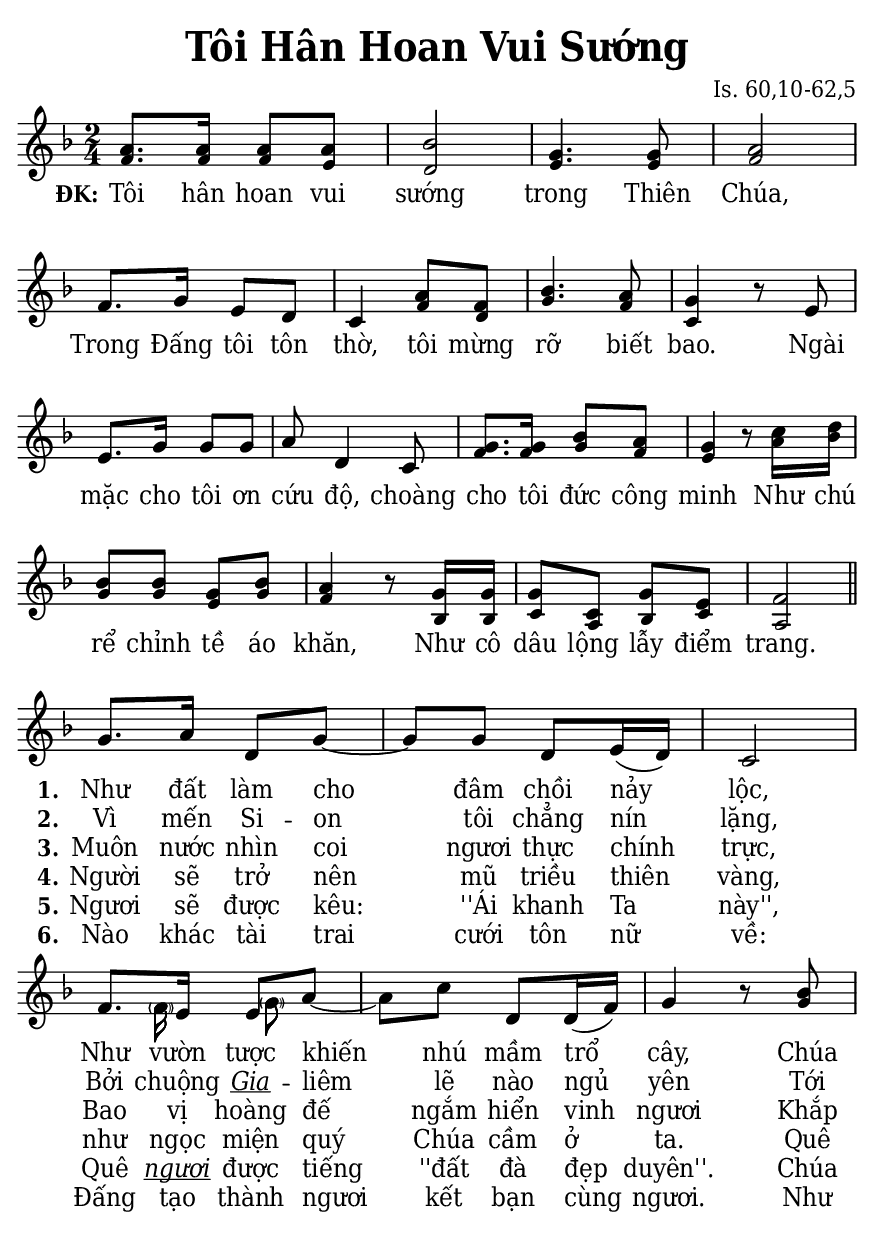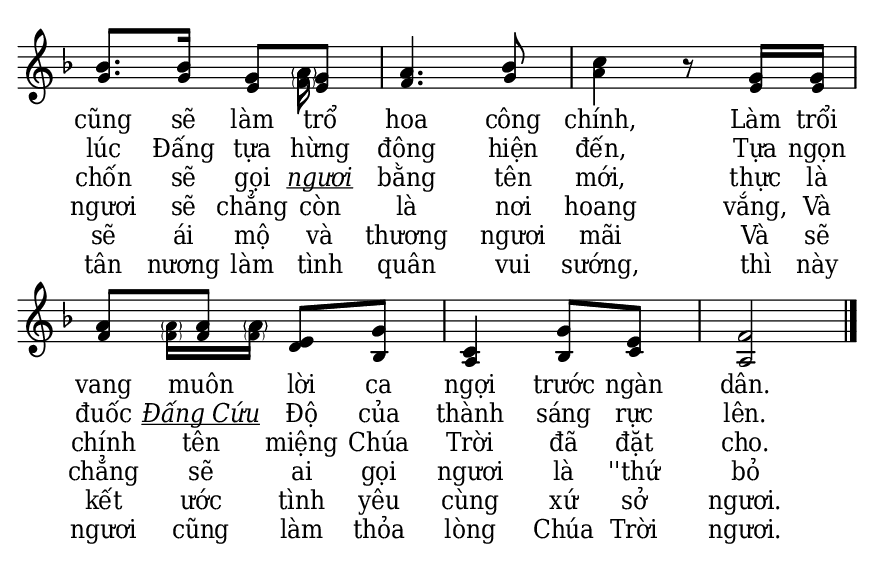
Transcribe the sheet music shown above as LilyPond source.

% Cài đặt chung\
\version "2.22.1"
\include "english.ly"

\header {
  title = \markup { \fontsize #1 "Tôi Hân Hoan Vui Sướng" }
  composer = "Is. 60,10-62,5"
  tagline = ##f
}

% Nhạc phiên khúc
nhacPhienKhucSop = \relative c'' {
  a8. a16 a8 a |
  bf2 |
  g4. g8 |
  a2 |
  f8. g16 e8 d |
  c4 a'8 f |
  bf4. a8 |
  g4 r8 e |
  e8. g16 g8 g |
  a d,4 c8 |
  g'8. g16 bf8 a |
  g4 r8 c16 d |
  bf8 bf g bf |
  a4 r8 g16 g |
  g8 c, g' e |
  f2 \bar "||"
  
  g8. a16 d,8 g ~ |
  g g d e16 (d) |
  c2 |
  f8.
  <<
    {
      \voiceOne
      e16
    }
    \new Voice = "beSop" {
      \voiceTwo
      \stemDown
      \once \override NoteColumn.force-hshift = #-1.2
      \parenthesize
      f16
    }
  >>
  \oneVoice
  <<
    {
      \voiceOne
      e8
    }
    \new Voice = "beSop" {
      \voiceTwo
      \stemDown
      \once \override NoteColumn.force-hshift = #1.6
      \parenthesize
      g8
    }
  >>
  \oneVoice
  a ~ |
  a c d, d16 (f) |
  g4 r8 bf |
  bf8. bf16 g8
  <<
    {
      \voiceOne
      g8
    }
    \new Voice = "beSop" {
      \voiceTwo
      \stemDown
      \once \override NoteColumn.force-hshift = #-1.2
      \parenthesize
      a8
    }
  >>
  \oneVoice
  a4. bf8 |
  c4 r8 g16 g |
  a8
  <<
    {
      \voiceOne
      a8
    }
    \new Voice = "splitpart" {
      \voiceTwo
      \once \override NoteColumn.force-hshift = #-2.7
      \tweak font-size #-2
      \parenthesize
      a16
      \once \override NoteColumn.force-hshift = #0.5
      %\tweak font-size #-2
      \parenthesize
      a16
    }
  >>
  \oneVoice
  e8 g |
  c,4 g'8 e |
  f2 \bar "|."
}

nhacPhienKhucAlto = \relative c' {
  f8. f16 f8 e |
  d2 |
  e4. e8 |
  f2 |
  f8. g16 e8 d |
  c4 f8 d |
  g4. f8 |
  c4 r8 e |
  e8. g16 g8 g |
  a d,4 c8 |
  f8. f16 g8 f |
  e4 r8 a16 bf |
  g8 g e g |
  f4 r8 bf,16 bf |
  c8 a bf c |
  a2 |
  
  g'8. a16 d,8 g ~ |
  g g d e16 (d) |
  c2 |
  f8.
  <<
    {
      \voiceOne
      e16
    }
    \new Voice = "beSop" {
      \voiceTwo
      \stemDown
      \once \override NoteColumn.force-hshift = #-1.2
      \parenthesize
      f16
    }
  >>
  \oneVoice
  <<
    {
      \voiceOne
      e8
    }
    \new Voice = "beSop" {
      \voiceTwo
      \stemDown
      \once \override NoteColumn.force-hshift = #1.6
      \parenthesize
      g8
    }
  >>
  \oneVoice
  a ~ |
  a c d, d16 (f) |
  g4 r8 g |
  g8. g16 e8
  <<
    {
      \voiceOne
      e8
    }
    \new Voice = "beSop" {
      \voiceTwo
      \stemDown
      \once \override NoteColumn.force-hshift = #-1.2
      \parenthesize
      f8
    }
  >>
  \oneVoice
  f4. g8 |
  a4 r8 e16 e |
  f8
  <<
    {
      \voiceOne
      f8
    }
    \new Voice = "splitpart" {
      \voiceTwo
      \once \override Beam.transparent = ##t
      \once \override Stem.transparent = ##t
      \once \override NoteColumn.force-hshift = #-2.7
      \tweak font-size #-2
      \parenthesize
      f16
      \once \override Beam.transparent = ##t
      \once \override Stem.transparent = ##t
      \once \override NoteColumn.force-hshift = #0.5
      \tweak font-size #-2
      \parenthesize
      f16
    }
  >>
  \oneVoice
  d8 bf |
  a4 bf8 c |
  a2
}

% Lời phiên khúc
loiPhienKhucSop = \lyrics {
  \set stanza = "ĐK:"
  Tôi hân hoan vui sướng trong Thiên Chúa,
  Trong Đấng tôi tôn thờ,
  tôi mừng rỡ biết bao.
  Ngài mặc cho tôi ơn cứu độ,
  choàng cho tôi đức công minh
  Như chú rể chỉnh tề áo khăn,
  Như cô dâu lộng lẫy điểm trang.
  <<
    {
      \set stanza = "1."
      Như đất làm cho đâm chồi nảy lộc,
      Như vườn tược khiến nhú mầm trổ cây,
      Chúa cũng sẽ làm trổ hoa công chính,
      Làm trổi vang muôn lời ca ngợi trước ngàn dân.
    }
    \new Lyrics {
	    \set associatedVoice = "beSop"
	    \set stanza = "2."
	    Vì mến Si -- on tôi chẳng nín lặng,
	    Bởi chuộng \markup { \italic \underline "Gia" }
	    -- liêm lẽ nào ngủ yên
	    Tới lúc Đấng tựa hừng đông hiện đến,
	    Tựa ngọn đuốc \markup { \italic \underline "Đấng Cứu" } Độ
	    của thành sáng rực lên.
    }
    \new Lyrics {
	    \set associatedVoice = "beSop"
	    \set stanza = "3."
	    Muôn nước nhìn coi ngươi thực chính trực,
	    Bao vị hoàng đế ngắm hiển vinh ngươi
	    Khắp chốn sẽ gọi
	    \markup { \italic \underline "ngươi" } bằng tên mới,
	    thực là chính tên miệng Chúa Trời đã đặt cho.
    }
    \new Lyrics {
	    \set associatedVoice = "beSop"
	    \set stanza = "4."
	    Người sẽ trở nên mũ triều thiên vàng,
	    như ngọc miện quý Chúa cầm ở ta.
	    Quê ngươi sẽ chẳng còn là nơi hoang vắng,
	    Và chẳng sẽ ai gọi ngươi là ''thứ bỏ đi''.
    }
    \new Lyrics {
	    \set associatedVoice = "beSop"
	    \set stanza = "5."
	    Ngươi sẽ được kêu: ''Ái khanh Ta này'',
	    Quê \markup { \italic \underline "ngươi" }
	    được tiếng ''đất đà đẹp duyên''.
	    Chúa sẽ ái mộ và thương ngươi mãi
	    Và sẽ kết ước tình yêu cùng xứ sở ngươi.
    }
    \new Lyrics {
	    \set associatedVoice = "beSop"
	    \set stanza = "6."
	    Nào khác tài trai cưới tôn nữ về:
	    Đấng tạo thành ngươi kết bạn cùng ngươi.
	    Như tân nương làm tình quân vui sướng,
	    thì này ngươi cũng làm thỏa lòng Chúa Trời ngươi.
    }
  >>
}

% Dàn trang
\paper {
  #(set-paper-size "a5")
  top-margin = 3\mm
  bottom-margin = 3\mm
  left-margin = 3\mm
  right-margin = 3\mm
  indent = #0
  #(define fonts
	 (make-pango-font-tree "Deja Vu Serif Condensed"
	 		       "Deja Vu Serif Condensed"
			       "Deja Vu Serif Condensed"
			       (/ 20 20)))
  print-page-number = ##f
}

TongNhip = {
  \key f \major \time 2/4
  \set Timing.beamExceptions = #'()
  \set Timing.baseMoment = #(ly:make-moment 1/4)
}

% Đổi kích thước nốt cho bè phụ
notBePhu =
#(define-music-function (font-size music) (number? ly:music?)
   (for-some-music
     (lambda (m)
       (if (music-is-of-type? m 'rhythmic-event)
           (begin
             (set! (ly:music-property m 'tweaks)
                   (cons `(font-size . ,font-size)
                         (ly:music-property m 'tweaks)))
             #t)
           #f))
     music)
   music)

\score {
  \new ChoirStaff <<
    \new Staff \with {
        \consists "Merge_rests_engraver"
        printPartCombineTexts = ##f
      }
      <<
      \new Voice \TongNhip \partCombine 
        \nhacPhienKhucSop
        \notBePhu -1 { \nhacPhienKhucAlto }
      \new NullVoice = beSop \nhacPhienKhucSop
      \new Lyrics \lyricsto beSop \loiPhienKhucSop
      >>
  >>
  \layout {
    \override Lyrics.LyricSpace.minimum-distance = #1
    \override Score.BarNumber.break-visibility = ##(#f #f #f)
    \override Score.SpacingSpanner.uniform-stretching = ##t
  } 
}
